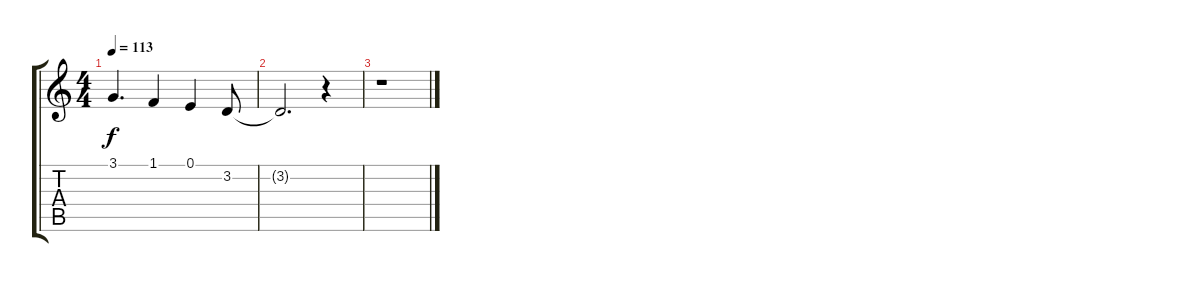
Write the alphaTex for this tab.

\track "" {instrument cello}
\staff {score tabs}
\tuning (E4 B3 G3 D3 A2 E2) {hide}
\ts (4 4)
\tempo 113
\clef g2
\ks c
3.1.4{d dy f} 1.1.4 0.1.4 3.2.8 |
3.2{t}.2{d} r.4 |
r.1
